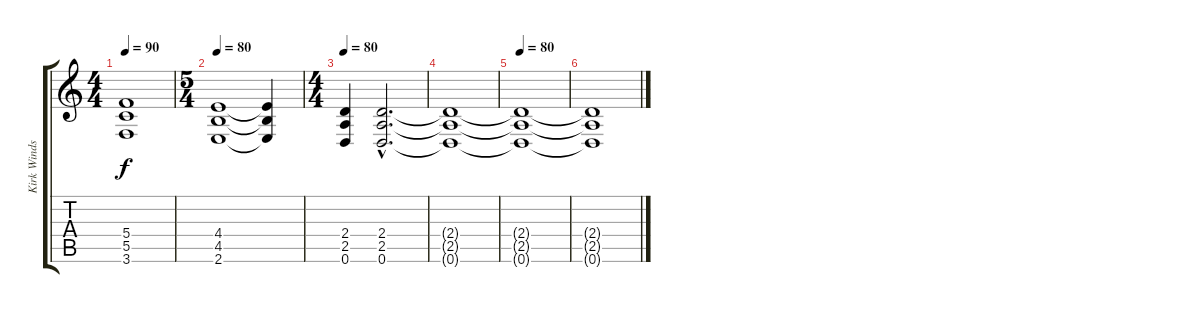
\track ("Kirk Windstein" "Kirk Winds") {instrument overdrivenguitar}
\staff {score tabs}
\tuning (D4 A3 F3 C3 G2 D2) {hide}
\ts (4 4)
\tempo 90
\clef g2
\ks c
(5.4 5.5 3.6).1{dy f} |
\ts (5 4)
\tempo 80
(4.4 4.5 2.6).1 (4.4{t} 4.5{t} 2.6{t}).4 |
\ts (4 4)
\tempo 80
(2.4 2.5 0.6).4 (2.4{hac} 2.5{hac} 0.6{hac}).2{d} |
(2.4{t} 2.5{t} 0.6{t}).1 |
\tempo 80
(2.4{t} 2.5{t} 0.6{t}).1 |
(2.4{t} 2.5{t} 0.6{t}).1
